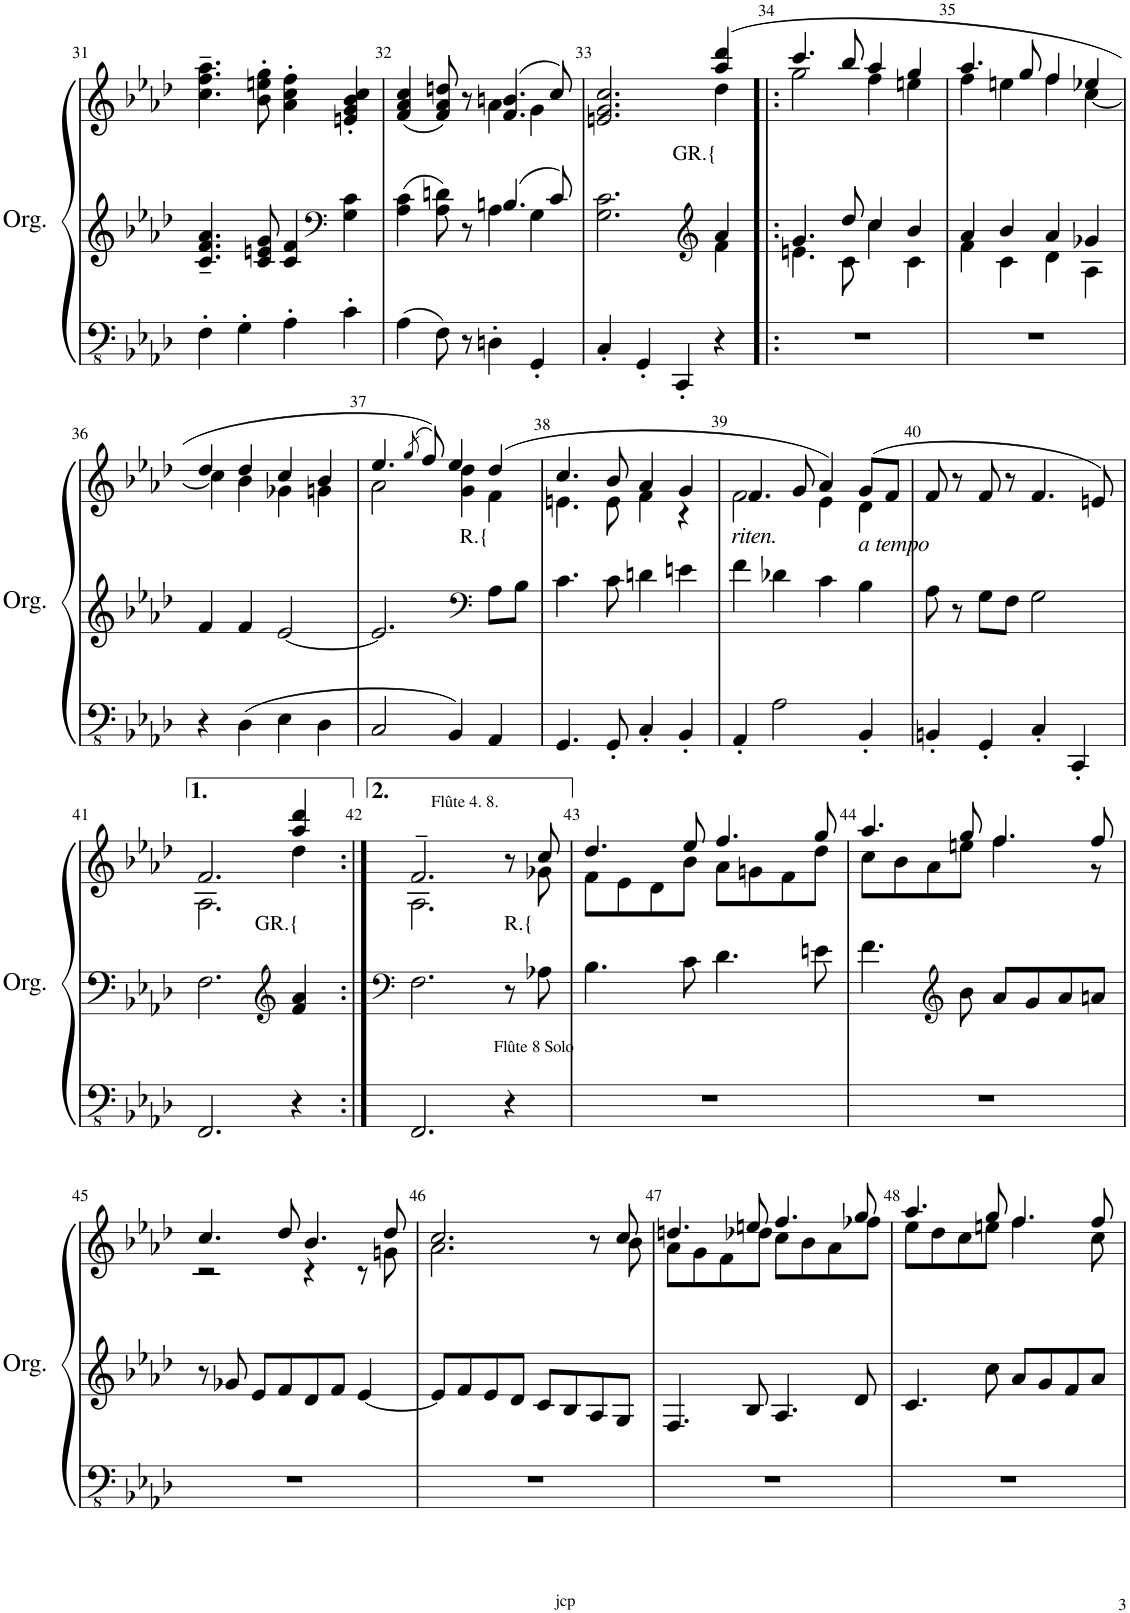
**kern	**kern	**kern
*part1	*part1	*part1
*staff3	*staff2	*staff1
*I"Orgue à tuyaux	*	*
*I'Org.	*	*
!!LO:PB:g=z
*clefFv4	*clefG2	*clefG2
*k[b-e-a-d-]	*k[b-e-a-d-]	*k[b-e-a-d-]
*M4/4	*M4/4	*M4/4
*met(c)	*met(c)	*met(c)
=31	=31	=31
4FF'\	4.c/~ 4.f/~ 4.a-/~	4.cc\~ 4.ff\~ 4.aa-\~
4GG'\	.	.
.	8c/ 8en/ 8g/	8b-\' 8een\' 8gg\'
4AA-'\	4c/ 4f/	4a-\' 4cc\' 4ff\'
*	*clefF4	*
4C'\	4G\ 4c\	4en/' 4g/' 4b-/' 4cc/'
=32	=32	=32
*	*^	*^
4AA-\	4A-\ 4c\	2ryy	(4f/ 4a-/ 4cc/	2ryy
8FF\	8A-\ 8dn\	.	8f/ 8a-/ 8ddn/)	.
8r	8r	.	8r	.
4DDn'\	4.Bn/	4A-\	(4.f/ 4.bn/	4a-\
4GGG'/	.	4G\	.	4g\
.	8c/	.	8cc/)	.
=33	=33	=33	=33	=33
4CC'/	2.G\ 2.c\	2.ryy	2.en/ 2.g/ 2.cc/	2.ryy
4GGG'/	.	.	.	.
4CCC'/	.	.	.	.
*	*clefG2	*	*	*
!	!	!	!LO:TX:b:t=GR.{	!
4r	4a-/	4f\	(4aa-/ 4ddd-/	4dd-\
=34!|:	=34!|:	=34!|:	=34!|:	=34!|:
1r	4.g/	4.en\	4.ccc/	2gg\
.	8dd-/	8c\	8bb-/	.
.	4cc/	4cc\	4aa-/	4ff\
.	4b-/	4c\	4gg/	4een\
=35	=35	=35	=35	=35
1r	4a-/	4f\	4.aa-/	4ff\
.	4b-/	4c\	.	4een\
.	.	.	8gg/	.
.	4a-/	4d-\	4ff/	4ff\
.	4g-X/	4A-\	4ee-X/	[4cc\
*	*v	*v	*	*
!!LO:LB:g=z	!!
=36	=36	=36	=36
4r	4f/	4dd-/	4cc\]
4DD-\	4f/	4dd-/	4b-\
4EE-\	[2e-/	4cc/	4g-X\
4DD-\	.	4b-/	4gn\
=37	=37	=37	=37
2CC/	2.e-/]	4.ee-/	2a-\
.	.	(8qgg/	.
.	.	8ff/))	.
4BBB-/	.	4ee-/	4g\ 4dd-\
*	*clefF4	*	*
!	!	!LO:TX:b:t=R.{	!
4AAA-/	8A-\L	(4dd-/	4f\
.	8B-\J	.	.
=38	=38	=38	=38
4.GGG/	4.c\	4.cc/	4.en\
8GGG'/	8c\	8b-/	8e\
4CC'/	4dn\	4a-/	4f\
4BBB-'/	4en\	4g/	4r
=39	=39	=39	=39
!	!	!LO:TX:b:i:t=riten.	!
4AAA-'/	4f\	4.f/	2f\
2AA-\	4d-X\	.	.
.	.	8g/	.
.	4c\	4a-/)	4e-\
!	!	!LO:TX:b:i:t=a tempo	!
4BBB-'/	4B-\	(8g/L	4d-\
.	.	8f/J	.
*	*	*v	*v
=40	=40	=40
4BBBn'/	8A-\	8f/
.	8r	8r
4GGG'/	8G\L	8f/
.	8F\J	8r
4CC'/	2G\	4.f/
4CCC'/	.	.
.	.	8en/)
!!LO:LB:g=z
=41	=41	=41
*	*	*^
2.FFF/	2.F\	2.f/	2.A-\
*	*clefG2	*	*
!	!	!LO:TX:b:t=GR.{	!
4r	4f/ 4a-/	4aa-/ 4ddd-/	4dd-\
=42:|!	=42:|!	=42:|!	=42:|!
*	*clefF4	*	*
!	!	!LO:TX:a:t=Flûte 4. 8.	!
2.FFF/	2.F\	2.f~/	2.A-\
4r	8r	8r	8ryy
!	!	!LO:TX:b:t=R.{	!
!	!LO:TX:b:t=Flûte 8 Solo	!	!
.	8A-X\	8cc/	8g-X\
=43	=43	=43	=43
1r	4.B-\	4.dd-/	8f\L
.	.	.	8e-\
.	.	.	8d-\
.	8c\	8ee-/	8b-\J
.	4.d-\	4.ff/	8a-\L
.	.	.	8gn\
.	.	.	8f\
.	8en\	8gg/	8dd-\J
=44	=44	=44	=44
1r	4.f\	4.aa-/	8cc\L
.	.	.	8b-\
.	.	.	8a-\
*	*clefG2	*	*
.	8b-\	8gg/	8een\J
.	8a-/L	4.ff/	4.ff\
.	8g/	.	.
.	8a-/	.	.
.	8an/J	8ff/	8r
!!LO:LB:g=z	!!
=45	=45	=45	=45
1r	8r	4.cc/	2r
.	8g-X/	.	.
.	8e-/L	.	.
.	8f/	8dd-/	.
.	8d-/	4.b-/	4r
.	8f/J	.	.
.	[4e-/	.	8r
.	.	8dd-/	8gn\
=46	=46	=46	=46
1r	8e-/L]	2.cc/	2.a-\
.	8f/	.	.
.	8e-/	.	.
.	8d-/J	.	.
.	8c/L	.	.
.	8B-/	.	.
.	8A-/	8r	8ryy
.	8G/J	8cc/	8b-\
=47	=47	=47	=47
1r	4.F/	4.ddn/	8a-\L
.	.	.	8g\
.	.	.	8f\
.	8B-/	8een/	8dd-X\J
.	4.A-/	4.ff/	8cc\L
.	.	.	8b-\
.	.	.	8a-\
.	8d-/	8gg/	8ff-X\J
=48	=48	=48	=48
1r	4.c/	4.aa-/	8ee-\L
.	.	.	8dd-\
.	.	.	8cc\
.	8cc\	8gg/	8een\J
.	8a-/L	4.ff/	4.ff\
.	8g/	.	.
.	8f/	.	.
.	8a-/J	8ff/	8cc\
*	*	*v	*v
=	=	=
*-	*-	*-
